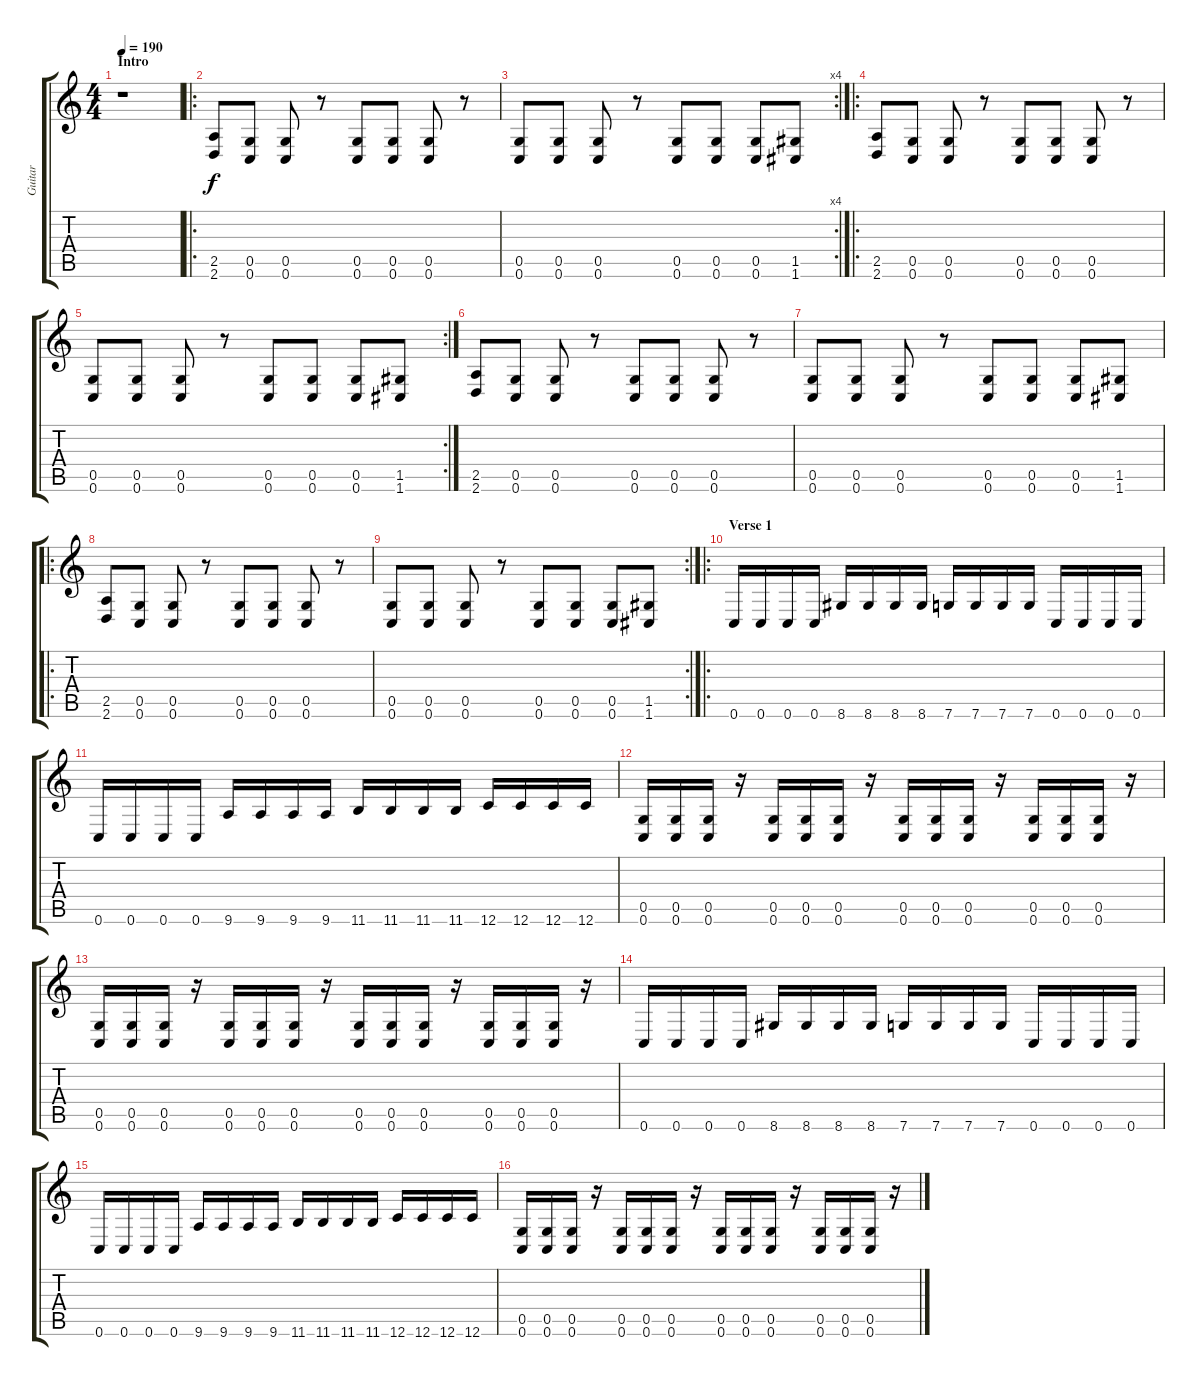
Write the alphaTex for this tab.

\track ("Guitar" "Guitar") {instrument distortionguitar}
\staff {score tabs}
\tuning (D4 A3 F3 C3 G2 C2) {hide}
\ts (4 4)
\section ("" "Intro")
\tempo 190
\clef g2
\ks c
r.1{dy f instrument distortionguitar} |
\ro
(2.5 2.6).8 (0.5 0.6).8 (0.5 0.6).8 r.8 (0.5 0.6).8 (0.5 0.6).8 (0.5 0.6).8 r.8 |
\rc 4
(0.5 0.6).8 (0.5 0.6).8 (0.5 0.6).8 r.8 (0.5 0.6).8 (0.5 0.6).8 (0.5 0.6).8 (1.5 1.6).8 |
\ro
(2.5 2.6).8 (0.5 0.6).8 (0.5 0.6).8 r.8 (0.5 0.6).8 (0.5 0.6).8 (0.5 0.6).8 r.8 |
\rc 2
(0.5 0.6).8 (0.5 0.6).8 (0.5 0.6).8 r.8 (0.5 0.6).8 (0.5 0.6).8 (0.5 0.6).8 (1.5 1.6).8 |
(2.5 2.6).8 (0.5 0.6).8 (0.5 0.6).8 r.8 (0.5 0.6).8 (0.5 0.6).8 (0.5 0.6).8 r.8 |
(0.5 0.6).8 (0.5 0.6).8 (0.5 0.6).8 r.8 (0.5 0.6).8 (0.5 0.6).8 (0.5 0.6).8 (1.5 1.6).8 |
\ro
(2.5 2.6).8 (0.5 0.6).8 (0.5 0.6).8 r.8 (0.5 0.6).8 (0.5 0.6).8 (0.5 0.6).8 r.8 |
\rc 2
(0.5 0.6).8 (0.5 0.6).8 (0.5 0.6).8 r.8 (0.5 0.6).8 (0.5 0.6).8 (0.5 0.6).8 (1.5 1.6).8 |
\ro
\section ("" "Verse 1")
0.6.16 0.6.16 0.6.16 0.6.16 8.6.16 8.6.16 8.6.16 8.6.16 7.6.16 7.6.16 7.6.16 7.6.16 0.6.16 0.6.16 0.6.16 0.6.16 |
0.6.16 0.6.16 0.6.16 0.6.16 9.6.16 9.6.16 9.6.16 9.6.16 11.6.16 11.6.16 11.6.16 11.6.16 12.6.16 12.6.16 12.6.16 12.6.16 |
(0.5 0.6).16 (0.5 0.6).16 (0.5 0.6).16 r.16 (0.5 0.6).16 (0.5 0.6).16 (0.5 0.6).16 r.16 (0.5 0.6).16 (0.5 0.6).16 (0.5 0.6).16 r.16 (0.5 0.6).16 (0.5 0.6).16 (0.5 0.6).16 r.16 |
(0.5 0.6).16 (0.5 0.6).16 (0.5 0.6).16 r.16 (0.5 0.6).16 (0.5 0.6).16 (0.5 0.6).16 r.16 (0.5 0.6).16 (0.5 0.6).16 (0.5 0.6).16 r.16 (0.5 0.6).16 (0.5 0.6).16 (0.5 0.6).16 r.16 |
0.6.16 0.6.16 0.6.16 0.6.16 8.6.16 8.6.16 8.6.16 8.6.16 7.6.16 7.6.16 7.6.16 7.6.16 0.6.16 0.6.16 0.6.16 0.6.16 |
0.6.16 0.6.16 0.6.16 0.6.16 9.6.16 9.6.16 9.6.16 9.6.16 11.6.16 11.6.16 11.6.16 11.6.16 12.6.16 12.6.16 12.6.16 12.6.16 |
(0.5 0.6).16 (0.5 0.6).16 (0.5 0.6).16 r.16 (0.5 0.6).16 (0.5 0.6).16 (0.5 0.6).16 r.16 (0.5 0.6).16 (0.5 0.6).16 (0.5 0.6).16 r.16 (0.5 0.6).16 (0.5 0.6).16 (0.5 0.6).16 r.16
